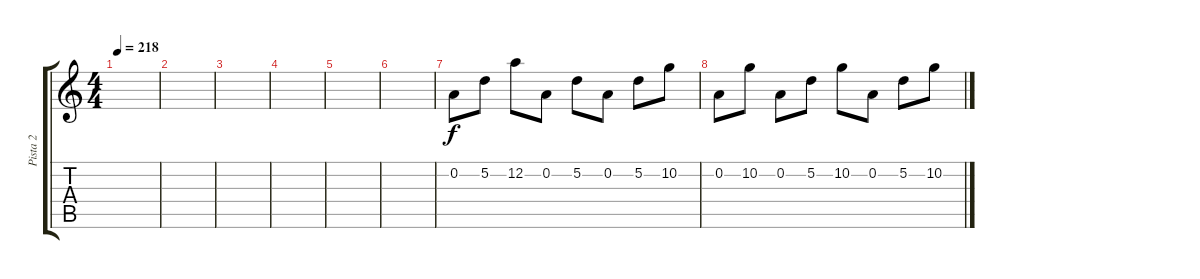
\track ("Pista 2" "Pista 2") {solo instrument distortionguitar}
\staff {score tabs}
\tuning (D4 A3 F3 C3 G2 D2) {hide}
\ts (4 4)
\tempo 218
\clef g2
\ks c
|
|
|
|
|
|
0.2.8 5.2.8 12.2.8 0.2.8 5.2.8 0.2.8 5.2.8 10.2.8 |
0.2.8 10.2.8 0.2.8 5.2.8 10.2.8 0.2.8 5.2.8 10.2.8
